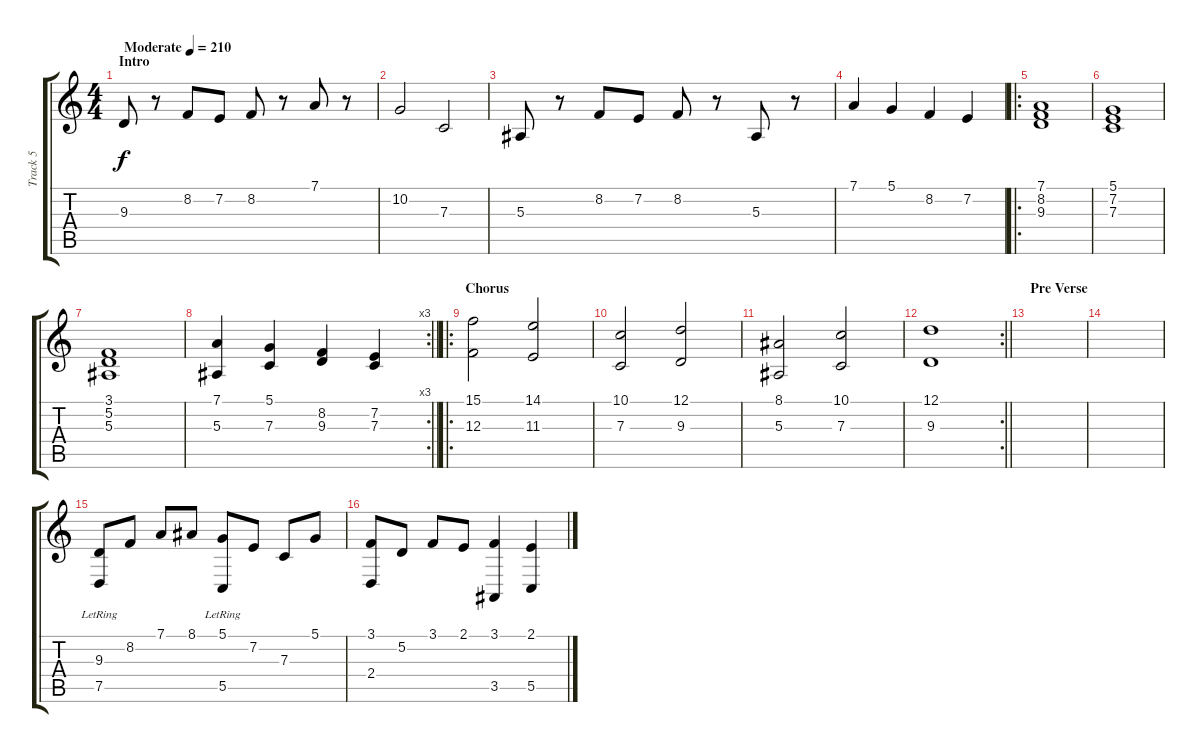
\track ("Track 5" "Track 5") {instrument stringensemble1}
\staff {score tabs}
\tuning (D4 A3 F3 C3 G2 D2) {hide}
\ts (4 4)
\section ("" "Intro")
\tempo (210 "Moderate")
\clef g2
\ks c
9.3.8{dy f instrument stringensemble1} r.8 8.2.8 7.2.8 8.2.8 r.8 7.1.8 r.8 |
10.2.2 7.3.2 |
5.3.8 r.8 8.2.8 7.2.8 8.2.8 r.8 5.3.8 r.8 |
7.1.4 5.1.4 8.2.4 7.2.4 |
\ro
(7.1 8.2 9.3).1 |
(5.1 7.2 7.3).1 |
(3.1 5.2 5.3).1 |
\rc 3
\barLineRight lightlight
(7.1 5.3).4 (5.1 7.3).4 (8.2 9.3).4 (7.2 7.3).4 |
\ro
\section ("" "Chorus")
(15.1 12.3).2 (14.1 11.3).2 |
(10.1 7.3).2 (12.1 9.3).2 |
(8.1 5.3).2 (10.1 7.3).2 |
\rc 2
\barLineRight lightlight
(12.1 9.3).1 |
\section ("" "Pre Verse")
|
|
(9.3 7.5{lr}).8 8.2.8 7.1.8 8.1.8 (5.1 5.5{lr}).8 7.2.8 7.3.8 5.1.8 |
(3.1 2.4).8 5.2.8 3.1.8 2.1.8 (3.1 3.5).4 (2.1 5.5).4
